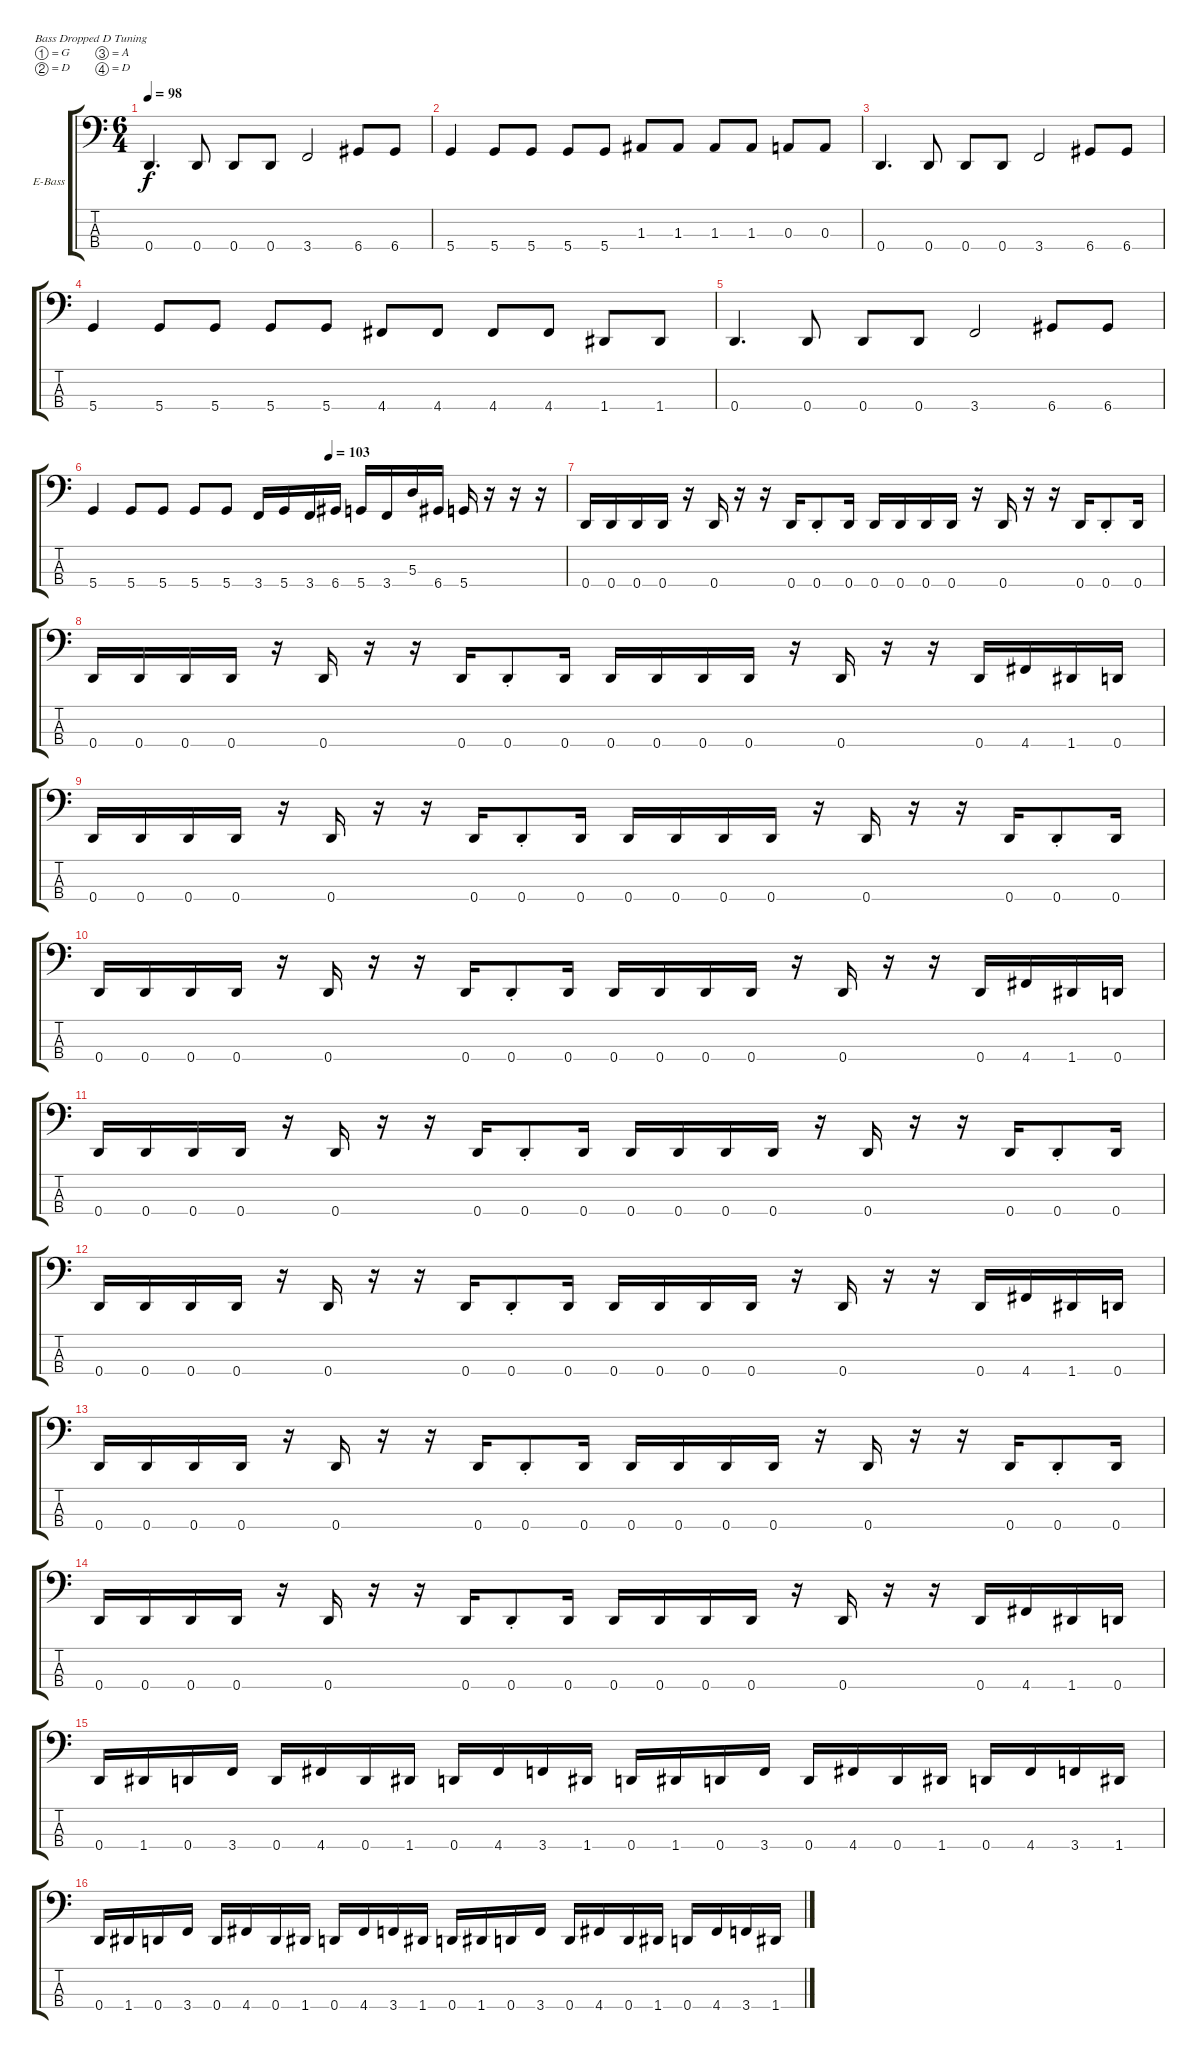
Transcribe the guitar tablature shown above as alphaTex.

\bracketExtendMode groupsimilarinstruments
\firstSystemTrackNameOrientation horizontal
\otherSystemsTrackNameOrientation horizontal
\track ("Bass" "E-Bass") {instrument electricbassfinger}
\staff {score tabs}
\tuning (G2 D2 A1 D1)
\ts (6 4)
\tempo 98
\clef f4
\ks c
0.4.4{d dy f} 0.4.8 0.4.8 0.4.8 3.4.2 6.4.8 6.4.8 |
5.4.4 5.4.8 5.4.8 5.4.8 5.4.8 1.3.8 1.3.8 1.3.8 1.3.8 0.3.8 0.3.8 |
0.4.4{d} 0.4.8 0.4.8 0.4.8 3.4.2 6.4.8 6.4.8 |
5.4.4 5.4.8 5.4.8 5.4.8 5.4.8 4.4.8 4.4.8 4.4.8 4.4.8 1.4.8 1.4.8 |
0.4.4{d} 0.4.8 0.4.8 0.4.8 3.4.2 6.4.8 6.4.8 |
\tempo (103 0.5)
5.4.4 5.4.8 5.4.8 5.4.8 5.4.8 3.4.16 5.4.16 3.4.16 6.4.16 5.4.16 3.4.16 5.3.16 6.4.16 5.4.16 r.16 r.16 r.16 |
0.4.16 0.4.16 0.4.16 0.4.16 r.16 0.4.16 r.16 r.16 0.4.16 0.4{st}.8 0.4.16 0.4.16 0.4.16 0.4.16 0.4.16 r.16 0.4.16 r.16 r.16 0.4.16 0.4{st}.8 0.4.16 |
0.4.16 0.4.16 0.4.16 0.4.16 r.16 0.4.16 r.16 r.16 0.4.16 0.4{st}.8 0.4.16 0.4.16 0.4.16 0.4.16 0.4.16 r.16 0.4.16 r.16 r.16 0.4.16 4.4.16 1.4.16 0.4.16 |
0.4.16 0.4.16 0.4.16 0.4.16 r.16 0.4.16 r.16 r.16 0.4.16 0.4{st}.8 0.4.16 0.4.16 0.4.16 0.4.16 0.4.16 r.16 0.4.16 r.16 r.16 0.4.16 0.4{st}.8 0.4.16 |
0.4.16 0.4.16 0.4.16 0.4.16 r.16 0.4.16 r.16 r.16 0.4.16 0.4{st}.8 0.4.16 0.4.16 0.4.16 0.4.16 0.4.16 r.16 0.4.16 r.16 r.16 0.4.16 4.4.16 1.4.16 0.4.16 |
0.4.16 0.4.16 0.4.16 0.4.16 r.16 0.4.16 r.16 r.16 0.4.16 0.4{st}.8 0.4.16 0.4.16 0.4.16 0.4.16 0.4.16 r.16 0.4.16 r.16 r.16 0.4.16 0.4{st}.8 0.4.16 |
0.4.16 0.4.16 0.4.16 0.4.16 r.16 0.4.16 r.16 r.16 0.4.16 0.4{st}.8 0.4.16 0.4.16 0.4.16 0.4.16 0.4.16 r.16 0.4.16 r.16 r.16 0.4.16 4.4.16 1.4.16 0.4.16 |
0.4.16 0.4.16 0.4.16 0.4.16 r.16 0.4.16 r.16 r.16 0.4.16 0.4{st}.8 0.4.16 0.4.16 0.4.16 0.4.16 0.4.16 r.16 0.4.16 r.16 r.16 0.4.16 0.4{st}.8 0.4.16 |
0.4.16 0.4.16 0.4.16 0.4.16 r.16 0.4.16 r.16 r.16 0.4.16 0.4{st}.8 0.4.16 0.4.16 0.4.16 0.4.16 0.4.16 r.16 0.4.16 r.16 r.16 0.4.16 4.4.16 1.4.16 0.4.16 |
0.4.16 1.4.16 0.4.16 3.4.16 0.4.16 4.4.16 0.4.16 1.4.16 0.4.16 4.4.16 3.4.16 1.4.16 0.4.16 1.4.16 0.4.16 3.4.16 0.4.16 4.4.16 0.4.16 1.4.16 0.4.16 4.4.16 3.4.16 1.4.16 |
0.4.16 1.4.16 0.4.16 3.4.16 0.4.16 4.4.16 0.4.16 1.4.16 0.4.16 4.4.16 3.4.16 1.4.16 0.4.16 1.4.16 0.4.16 3.4.16 0.4.16 4.4.16 0.4.16 1.4.16 0.4.16 4.4.16 3.4.16 1.4.16
